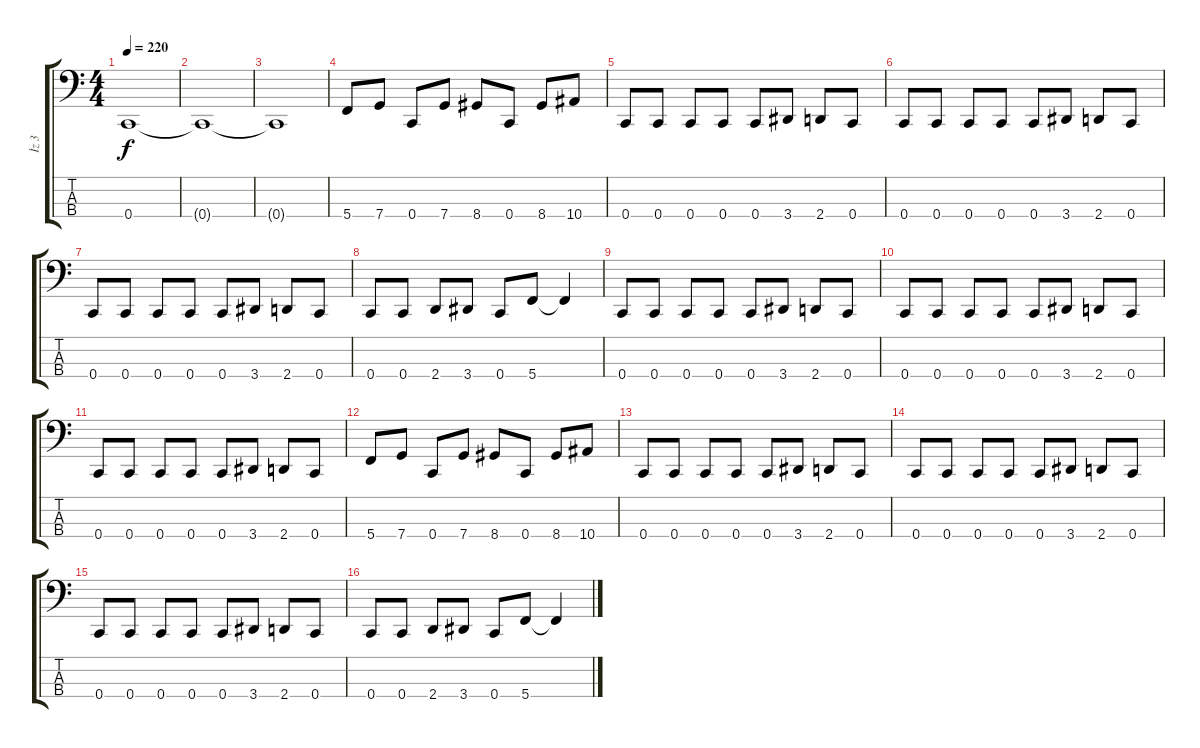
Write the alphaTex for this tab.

\track ("İz 3" "İz 3") {instrument electricbasspick}
\staff {score tabs}
\tuning (F2 C2 G1 C1) {hide}
\ts (4 4)
\tempo 220
\clef f4
\ks c
0.4.1{dy f} |
0.4{t}.1 |
0.4{t}.1 |
5.4.8 7.4.8 0.4.8 7.4.8 8.4.8 0.4.8 8.4.8 10.4.8 |
0.4.8 0.4.8 0.4.8 0.4.8 0.4.8 3.4.8 2.4.8 0.4.8 |
0.4.8 0.4.8 0.4.8 0.4.8 0.4.8 3.4.8 2.4.8 0.4.8 |
0.4.8 0.4.8 0.4.8 0.4.8 0.4.8 3.4.8 2.4.8 0.4.8 |
0.4.8 0.4.8 2.4.8 3.4.8 0.4.8 5.4.8 5.4{t}.4 |
0.4.8 0.4.8 0.4.8 0.4.8 0.4.8 3.4.8 2.4.8 0.4.8 |
0.4.8 0.4.8 0.4.8 0.4.8 0.4.8 3.4.8 2.4.8 0.4.8 |
0.4.8 0.4.8 0.4.8 0.4.8 0.4.8 3.4.8 2.4.8 0.4.8 |
5.4.8 7.4.8 0.4.8 7.4.8 8.4.8 0.4.8 8.4.8 10.4.8 |
0.4.8 0.4.8 0.4.8 0.4.8 0.4.8 3.4.8 2.4.8 0.4.8 |
0.4.8 0.4.8 0.4.8 0.4.8 0.4.8 3.4.8 2.4.8 0.4.8 |
0.4.8 0.4.8 0.4.8 0.4.8 0.4.8 3.4.8 2.4.8 0.4.8 |
0.4.8 0.4.8 2.4.8 3.4.8 0.4.8 5.4.8 5.4{t}.4
